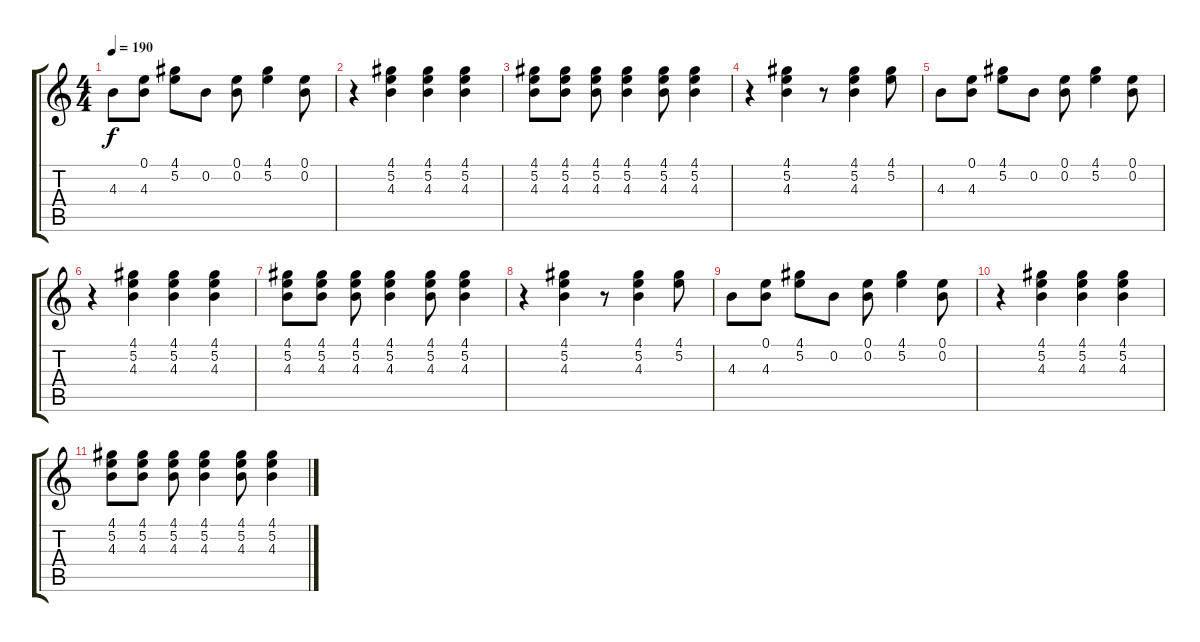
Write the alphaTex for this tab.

\track "" {instrument overdrivenguitar}
\staff {score tabs}
\tuning (E4 B3 G3 D3 A2 E2) {hide}
\ts (4 4)
\tempo 190
\clef g2
\ks c
4.3.8{dy f} (0.1 4.3).8 (4.1 5.2).8 0.2.8 (0.1 0.2).8 (4.1 5.2).4 (0.1 0.2).8 |
r.4 (4.1 5.2 4.3).4 (4.1 5.2 4.3).4 (4.1 5.2 4.3).4 |
(4.1 5.2 4.3).8 (4.1 5.2 4.3).8 (4.1 5.2 4.3).8 (4.1 5.2 4.3).4 (4.1 5.2 4.3).8 (4.1 5.2 4.3).4 |
r.4 (4.1 5.2 4.3).4 r.8 (4.1 5.2 4.3).4 (4.1 5.2).8 |
4.3.8 (0.1 4.3).8 (4.1 5.2).8 0.2.8 (0.1 0.2).8 (4.1 5.2).4 (0.1 0.2).8 |
r.4 (4.1 5.2 4.3).4 (4.1 5.2 4.3).4 (4.1 5.2 4.3).4 |
(4.1 5.2 4.3).8 (4.1 5.2 4.3).8 (4.1 5.2 4.3).8 (4.1 5.2 4.3).4 (4.1 5.2 4.3).8 (4.1 5.2 4.3).4 |
r.4 (4.1 5.2 4.3).4 r.8 (4.1 5.2 4.3).4 (4.1 5.2).8 |
4.3.8 (0.1 4.3).8 (4.1 5.2).8 0.2.8 (0.1 0.2).8 (4.1 5.2).4 (0.1 0.2).8 |
r.4 (4.1 5.2 4.3).4 (4.1 5.2 4.3).4 (4.1 5.2 4.3).4 |
(4.1 5.2 4.3).8 (4.1 5.2 4.3).8 (4.1 5.2 4.3).8 (4.1 5.2 4.3).4 (4.1 5.2 4.3).8 (4.1 5.2 4.3).4
